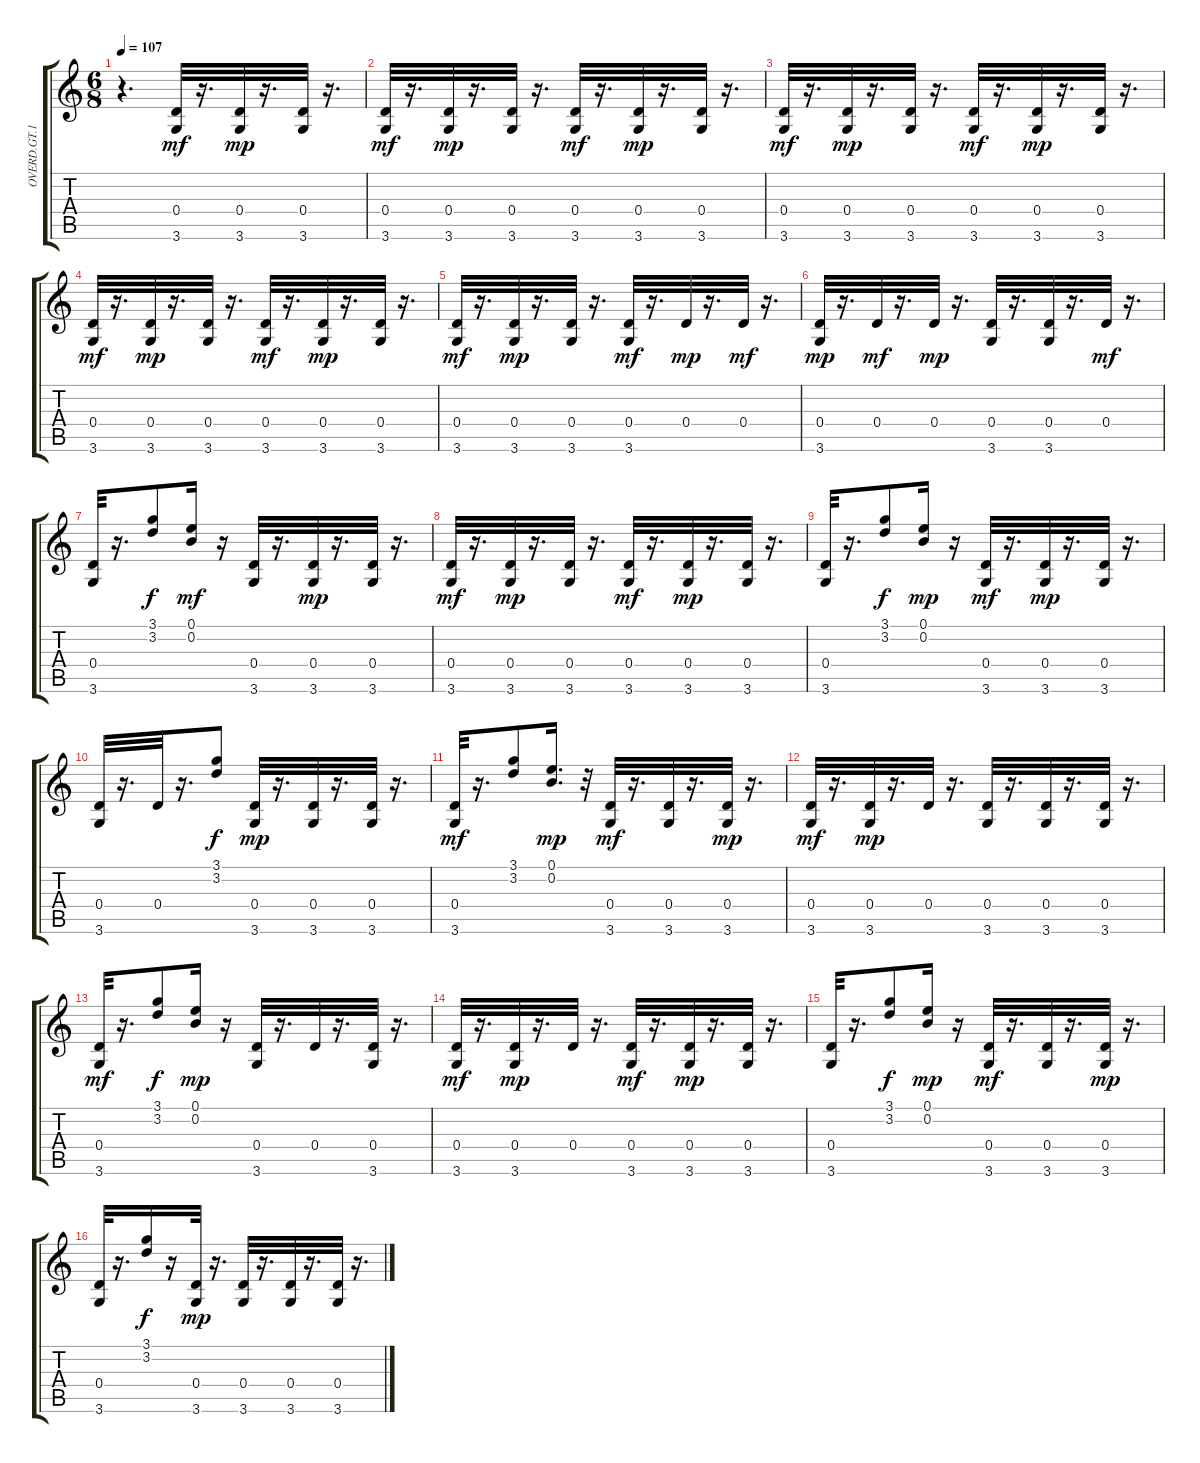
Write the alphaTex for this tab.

\track ("OVERD.GT.1" "OVERD.GT.1") {instrument overdrivenguitar}
\staff {score tabs}
\tuning (E4 B3 G3 D3 A2 E2) {hide}
\ts (6 8)
\tempo 107
\clef g2
\ks c
r.4{d dy f} (0.4 3.6).32{dy mf} r.16{d} (0.4 3.6).32{dy mp} r.16{d} (0.4 3.6).32 r.16{d} |
(0.4 3.6).32{dy mf} r.16{d} (0.4 3.6).32{dy mp} r.16{d} (0.4 3.6).32 r.16{d} (0.4 3.6).32{dy mf} r.16{d} (0.4 3.6).32{dy mp} r.16{d} (0.4 3.6).32 r.16{d} |
(0.4 3.6).32{dy mf} r.16{d} (0.4 3.6).32{dy mp} r.16{d} (0.4 3.6).32 r.16{d} (0.4 3.6).32{dy mf} r.16{d} (0.4 3.6).32{dy mp} r.16{d} (0.4 3.6).32 r.16{d} |
(0.4 3.6).32{dy mf} r.16{d} (0.4 3.6).32{dy mp} r.16{d} (0.4 3.6).32 r.16{d} (0.4 3.6).32{dy mf} r.16{d} (0.4 3.6).32{dy mp} r.16{d} (0.4 3.6).32 r.16{d} |
(0.4 3.6).32{dy mf} r.16{d} (0.4 3.6).32{dy mp} r.16{d} (0.4 3.6).32 r.16{d} (0.4 3.6).32{dy mf} r.16{d} 0.4.32{dy mp} r.16{d} 0.4.32{dy mf} r.16{d} |
(0.4 3.6).32{dy mp} r.16{d} 0.4.32{dy mf} r.16{d} 0.4.32{dy mp} r.16{d} (0.4 3.6).32 r.16{d} (0.4 3.6).32 r.16{d} 0.4.32{dy mf} r.16{d} |
(0.4 3.6).32 r.16{d} (3.1 3.2).8{dy f} (0.1 0.2).16{dy mf} r.16 (0.4 3.6).32 r.16{d} (0.4 3.6).32{dy mp} r.16{d} (0.4 3.6).32 r.16{d} |
(0.4 3.6).32{dy mf} r.16{d} (0.4 3.6).32{dy mp} r.16{d} (0.4 3.6).32 r.16{d} (0.4 3.6).32{dy mf} r.16{d} (0.4 3.6).32{dy mp} r.16{d} (0.4 3.6).32 r.16{d} |
(0.4 3.6).32 r.16{d} (3.1 3.2).8{dy f} (0.1 0.2).16{dy mp} r.16 (0.4 3.6).32{dy mf} r.16{d} (0.4 3.6).32{dy mp} r.16{d} (0.4 3.6).32 r.16{d} |
(0.4 3.6).32 r.16{d} 0.4.32 r.16{d} (3.1 3.2).8{dy f} (0.4 3.6).32{dy mp} r.16{d} (0.4 3.6).32 r.16{d} (0.4 3.6).32 r.16{d} |
(0.4 3.6).32{dy mf} r.16{d} (3.1 3.2).8 (0.1 0.2).16{d dy mp} r.32 (0.4 3.6).32{dy mf} r.16{d} (0.4 3.6).32 r.16{d} (0.4 3.6).32{dy mp} r.16{d} |
(0.4 3.6).32{dy mf} r.16{d} (0.4 3.6).32{dy mp} r.16{d} 0.4.32 r.16{d} (0.4 3.6).32 r.16{d} (0.4 3.6).32 r.16{d} (0.4 3.6).32 r.16{d} |
(0.4 3.6).32{dy mf} r.16{d} (3.1 3.2).8{dy f} (0.1 0.2).16{dy mp} r.16 (0.4 3.6).32 r.16{d} 0.4.32 r.16{d} (0.4 3.6).32 r.16{d} |
(0.4 3.6).32{dy mf} r.16{d} (0.4 3.6).32{dy mp} r.16{d} 0.4.32 r.16{d} (0.4 3.6).32{dy mf} r.16{d} (0.4 3.6).32{dy mp} r.16{d} (0.4 3.6).32 r.16{d} |
(0.4 3.6).32 r.16{d} (3.1 3.2).8{dy f} (0.1 0.2).16{dy mp} r.16 (0.4 3.6).32{dy mf} r.16{d} (0.4 3.6).32 r.16{d} (0.4 3.6).32{dy mp} r.16{d} |
(0.4 3.6).32 r.16{d} (3.1 3.2).16{dy f} r.16 (0.4 3.6).32{dy mp} r.16{d} (0.4 3.6).32 r.16{d} (0.4 3.6).32 r.16{d} (0.4 3.6).32 r.16{d}
